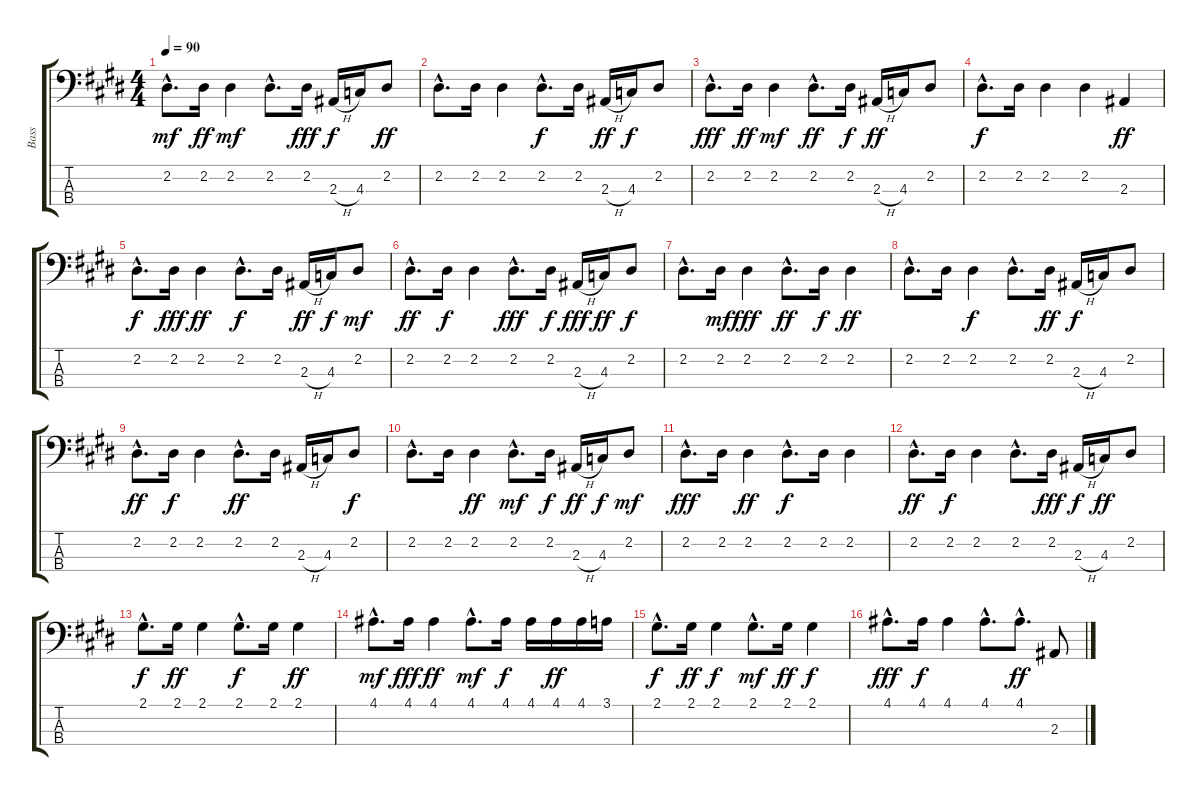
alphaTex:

\track ("Bass" "Bass") {instrument electricbassfinger}
\staff {score tabs}
\tuning (Gb2 Db2 Ab1 Eb1) {hide}
\ts (4 4)
\tempo 90
\clef f4
\ks e
2.2{hac}.8{d dy mf instrument electricbassfinger} 2.2.16{dy ff} 2.2.4{dy mf} 2.2{hac}.8{d} 2.2.16{dy fff} 2.3{h}.16{dy f} 4.3.16 2.2.8{dy ff} |
2.2{hac}.8{d} 2.2.16 2.2.4 2.2{hac}.8{d dy f} 2.2.16 2.3{h}.16{dy ff} 4.3.16{dy f} 2.2.8 |
2.2{hac}.8{d dy fff} 2.2.16{dy ff} 2.2.4{dy mf} 2.2{hac}.8{d dy ff} 2.2.16{dy f} 2.3{h}.16{dy ff} 4.3.16 2.2.8 |
2.2{hac}.8{d dy f} 2.2.16 2.2.4 2.2.4 2.3.4{dy ff} |
2.2{hac}.8{d dy f} 2.2.16{dy fff} 2.2.4{dy ff} 2.2{hac}.8{d dy f} 2.2.16 2.3{h}.16{dy ff} 4.3.16{dy f} 2.2.8{dy mf} |
2.2{hac}.8{d dy ff} 2.2.16{dy f} 2.2.4 2.2{hac}.8{d dy fff} 2.2.16{dy f} 2.3{h}.16{dy fff} 4.3.16{dy ff} 2.2.8{dy f} |
2.2{hac}.8{d} 2.2.16{dy mf} 2.2.4{dy fff} 2.2{hac}.8{d dy ff} 2.2.16{dy f} 2.2.4{dy ff} |
2.2{hac}.8{d} 2.2.16 2.2.4{dy f} 2.2{hac}.8{d} 2.2.16{dy ff} 2.3{h}.16{dy f} 4.3.16 2.2.8 |
2.2{hac}.8{d dy ff} 2.2.16{dy f} 2.2.4 2.2{hac}.8{d dy ff} 2.2.16 2.3{h}.16 4.3.16 2.2.8{dy f} |
2.2{hac}.8{d} 2.2.16 2.2.4{dy ff} 2.2{hac}.8{d dy mf} 2.2.16{dy f} 2.3{h}.16{dy ff} 4.3.16{dy f} 2.2.8{dy mf} |
2.2{hac}.8{d dy fff} 2.2.16 2.2.4{dy ff} 2.2{hac}.8{d dy f} 2.2.16 2.2.4 |
2.2{hac}.8{d dy ff} 2.2.16{dy f} 2.2.4 2.2{hac}.8{d} 2.2.16{dy fff} 2.3{h}.16{dy f} 4.3.16{dy ff} 2.2.8 |
2.1{hac}.8{d dy f} 2.1.16{dy ff} 2.1.4 2.1{hac}.8{d dy f} 2.1.16 2.1.4{dy ff} |
4.1{hac}.8{d dy mf} 4.1.16{dy fff} 4.1.4{dy ff} 4.1{hac}.8{d dy mf} 4.1.16{dy f} 4.1.16 4.1.16{dy ff} 4.1.16 3.1.16 |
2.1{hac}.8{d dy f} 2.1.16{dy ff} 2.1.4{dy f} 2.1{hac}.8{d dy mf} 2.1.16{dy ff} 2.1.4{dy f} |
4.1{hac}.8{d dy fff} 4.1.16{dy f} 4.1.4 4.1{hac}.8{d} 4.1{hac}.8{d dy ff} 2.3.8
